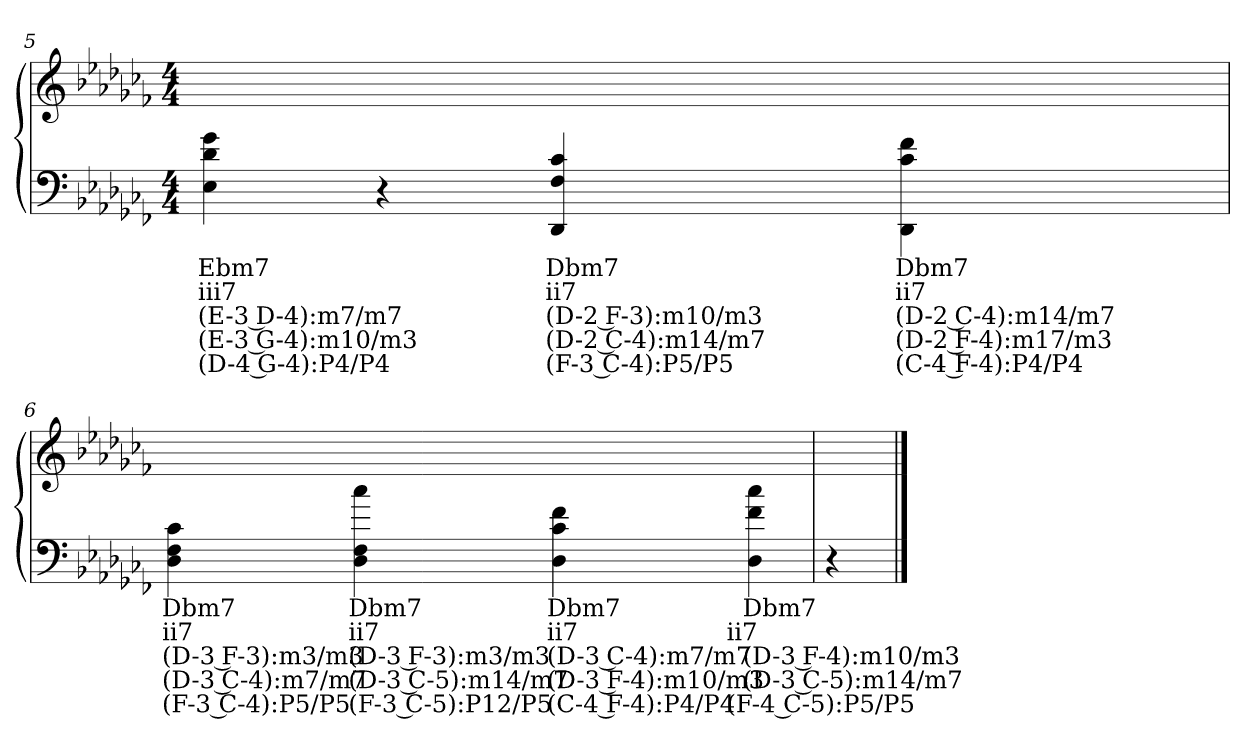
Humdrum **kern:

**kern	**text	**text	**text	**text	**text	**kern
*part2	*part2	*part2	*part2	*part2	*part2	*part1
*staff2	*staff2	*staff2	*staff2	*staff2	*staff2	*staff1
*clefF4	*	*	*	*	*	*clefG2
*k[b-e-a-d-g-c-f-]	*	*	*	*	*	*k[b-e-a-d-g-c-f-]
*C-:	*	*	*	*	*	*C-:
*M4/4	*	*	*	*	*	*M4/4
=5	=5	=5	=5	=5	=5	=5
4E- 4d- 4g-	Ebm7	iii7	(E-3 D-4):m7/m7	(E-3 G-4):m10/m3	(D-4 G-4):P4/P4	1ryy
4r	.	.	.	.	.	.
4DD- 4F- 4c-	Dbm7	ii7	(D-2 F-3):m10/m3	(D-2 C-4):m14/m7	(F-3 C-4):P5/P5	.
4DD- 4c- 4f-	Dbm7	ii7	(D-2 C-4):m14/m7	(D-2 F-4):m17/m3	(C-4 F-4):P4/P4	.
=6	=6	=6	=6	=6	=6	=6
4D- 4F- 4c-	Dbm7	ii7	(D-3 F-3):m3/m3	(D-3 C-4):m7/m7	(F-3 C-4):P5/P5	1ryy
4D- 4F- 4cc-	Dbm7	ii7	(D-3 F-3):m3/m3	(D-3 C-5):m14/m7	(F-3 C-5):P12/P5	.
4D- 4c- 4f-	Dbm7	ii7	(D-3 C-4):m7/m7	(D-3 F-4):m10/m3	(C-4 F-4):P4/P4	.
4D- 4f- 4cc-	Dbm7	ii7	(D-3 F-4):m10/m3	(D-3 C-5):m14/m7	(F-4 C-5):P5/P5	.
=7	=7	=7	=7	=7	=7	=7
4r	.	.	.	.	.	4ryy
==	==	==	==	==	==	==
*-	*-	*-	*-	*-	*-	*-
